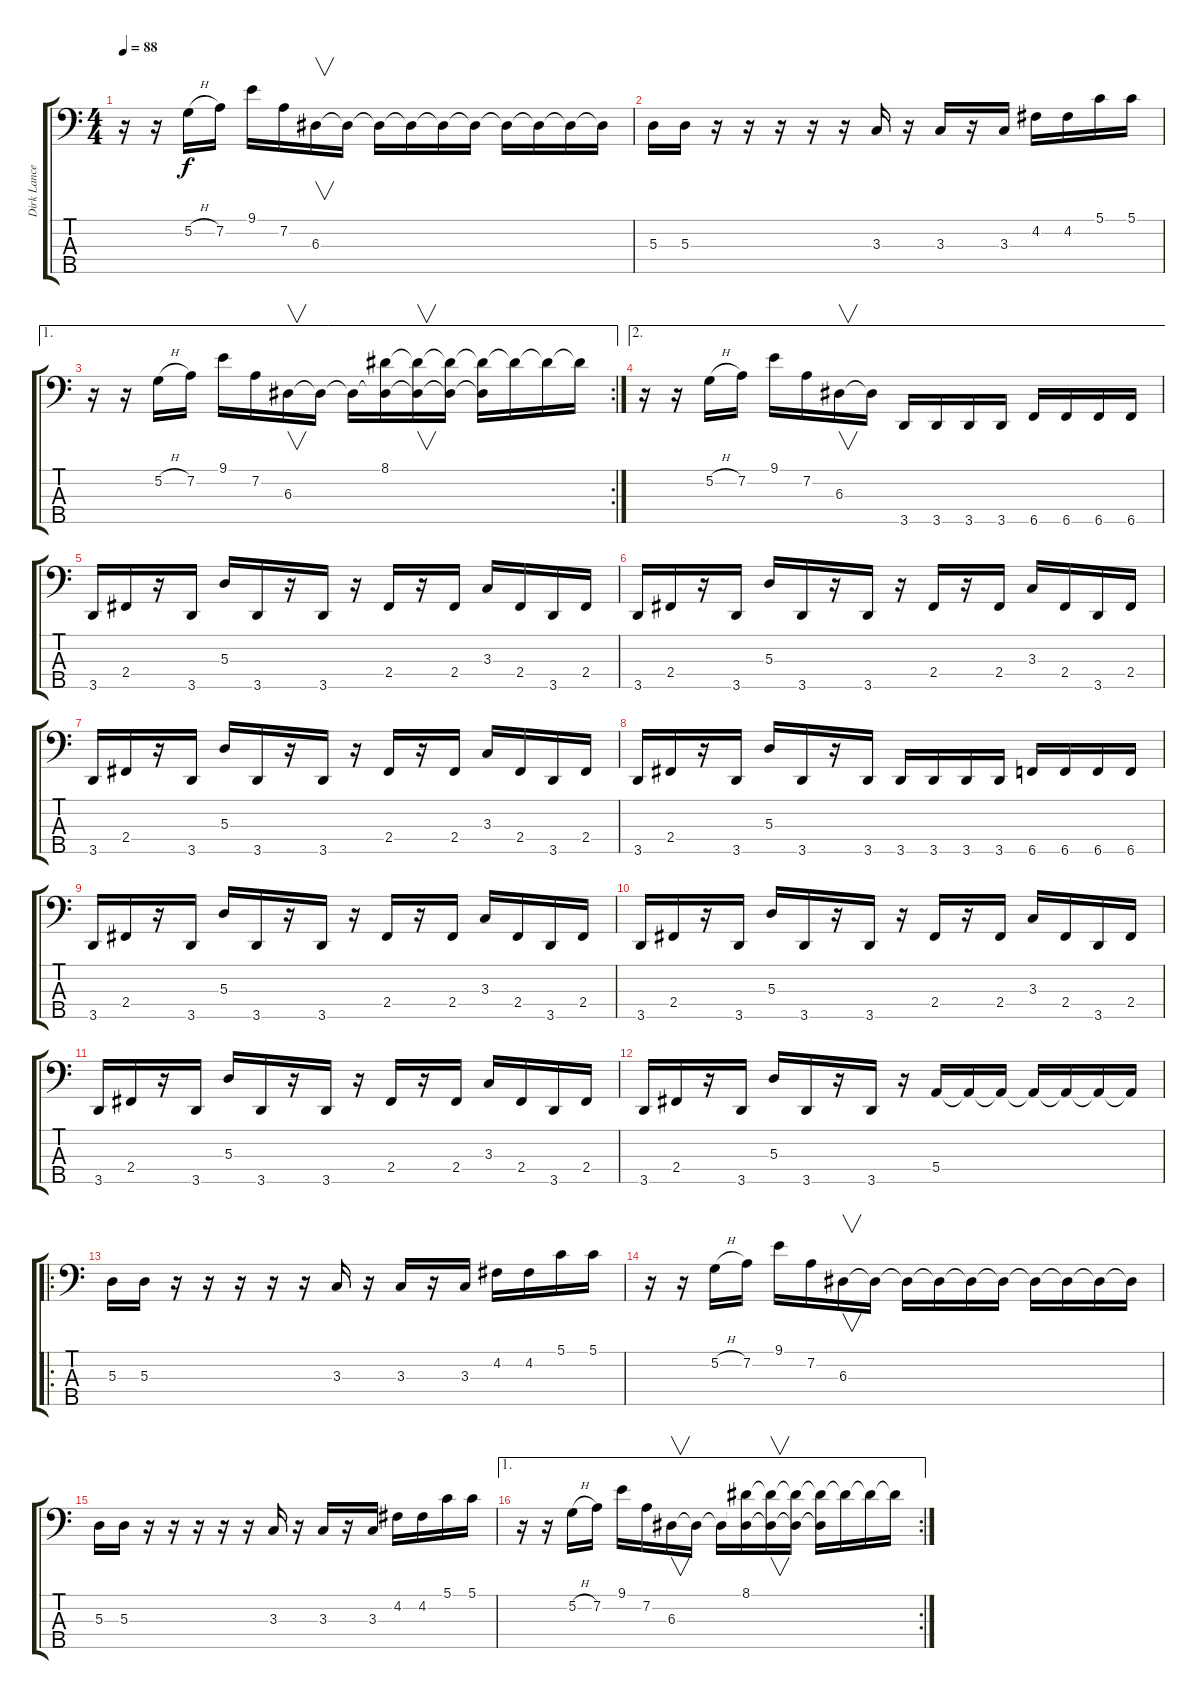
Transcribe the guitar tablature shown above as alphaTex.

\track ("Dirk Lance" "Dirk Lance") {instrument electricbassfinger}
\staff {score tabs}
\tuning (G2 D2 A1 E1 B0) {hide}
\ts (4 4)
\tempo 88
\clef f4
\ks c
r.16{dy f} r.16 5.2{h}.16 7.2.16 9.1.16 7.2.16 6.3.16{v} 6.3{t}.16 6.3{t}.16 6.3{t}.16 6.3{t}.16 6.3{t}.16 6.3{t}.16 6.3{t}.16 6.3{t}.16 6.3{t}.16 |
5.3.16 5.3.16 r.16 r.16 r.16 r.16 r.16 3.3.16 r.16 3.3.16 r.16 3.3.16 4.2.16 4.2.16 5.1.16 5.1.16 |
\ae 1
\rc 2
r.16 r.16 5.2{h}.16 7.2.16 9.1.16 7.2.16 6.3.16{v} 6.3{t}.16 6.3{t}.16 (8.1 6.3{t}).16 (8.1{t} 6.3{t}).16{v} (8.1{t} 6.3{t}).16 (8.1{t} 6.3{t}).16 8.1{t}.16 8.1{t}.16 8.1{t}.16 |
\ae 2
r.16 r.16 5.2{h}.16 7.2.16 9.1.16 7.2.16 6.3.16{v} 6.3{t}.16 3.5.16 3.5.16 3.5.16 3.5.16 6.5.16 6.5.16 6.5.16 6.5.16 |
3.5.16 2.4.16 r.16 3.5.16 5.3.16 3.5.16 r.16 3.5.16 r.16 2.4.16 r.16 2.4.16 3.3.16 2.4.16 3.5.16 2.4.16 |
3.5.16 2.4.16 r.16 3.5.16 5.3.16 3.5.16 r.16 3.5.16 r.16 2.4.16 r.16 2.4.16 3.3.16 2.4.16 3.5.16 2.4.16 |
3.5.16 2.4.16 r.16 3.5.16 5.3.16 3.5.16 r.16 3.5.16 r.16 2.4.16 r.16 2.4.16 3.3.16 2.4.16 3.5.16 2.4.16 |
3.5.16 2.4.16 r.16 3.5.16 5.3.16 3.5.16 r.16 3.5.16 3.5.16 3.5.16 3.5.16 3.5.16 6.5.16 6.5.16 6.5.16 6.5.16 |
3.5.16 2.4.16 r.16 3.5.16 5.3.16 3.5.16 r.16 3.5.16 r.16 2.4.16 r.16 2.4.16 3.3.16 2.4.16 3.5.16 2.4.16 |
3.5.16 2.4.16 r.16 3.5.16 5.3.16 3.5.16 r.16 3.5.16 r.16 2.4.16 r.16 2.4.16 3.3.16 2.4.16 3.5.16 2.4.16 |
3.5.16 2.4.16 r.16 3.5.16 5.3.16 3.5.16 r.16 3.5.16 r.16 2.4.16 r.16 2.4.16 3.3.16 2.4.16 3.5.16 2.4.16 |
3.5.16 2.4.16 r.16 3.5.16 5.3.16 3.5.16 r.16 3.5.16 r.16 5.4.16 5.4{t}.16 5.4{t}.16 5.4{t}.16 5.4{t}.16 5.4{t}.16 5.4{t}.16 |
\ro
5.3.16 5.3.16 r.16 r.16 r.16 r.16 r.16 3.3.16 r.16 3.3.16 r.16 3.3.16 4.2.16 4.2.16 5.1.16 5.1.16 |
r.16 r.16 5.2{h}.16 7.2.16 9.1.16 7.2.16 6.3.16{v} 6.3{t}.16 6.3{t}.16 6.3{t}.16 6.3{t}.16 6.3{t}.16 6.3{t}.16 6.3{t}.16 6.3{t}.16 6.3{t}.16 |
5.3.16 5.3.16 r.16 r.16 r.16 r.16 r.16 3.3.16 r.16 3.3.16 r.16 3.3.16 4.2.16 4.2.16 5.1.16 5.1.16 |
\ae 1
\rc 2
r.16 r.16 5.2{h}.16 7.2.16 9.1.16 7.2.16 6.3.16{v} 6.3{t}.16 6.3{t}.16 (8.1 6.3{t}).16 (8.1{t} 6.3{t}).16{v} (8.1{t} 6.3{t}).16 (8.1{t} 6.3{t}).16 8.1{t}.16 8.1{t}.16 8.1{t}.16
